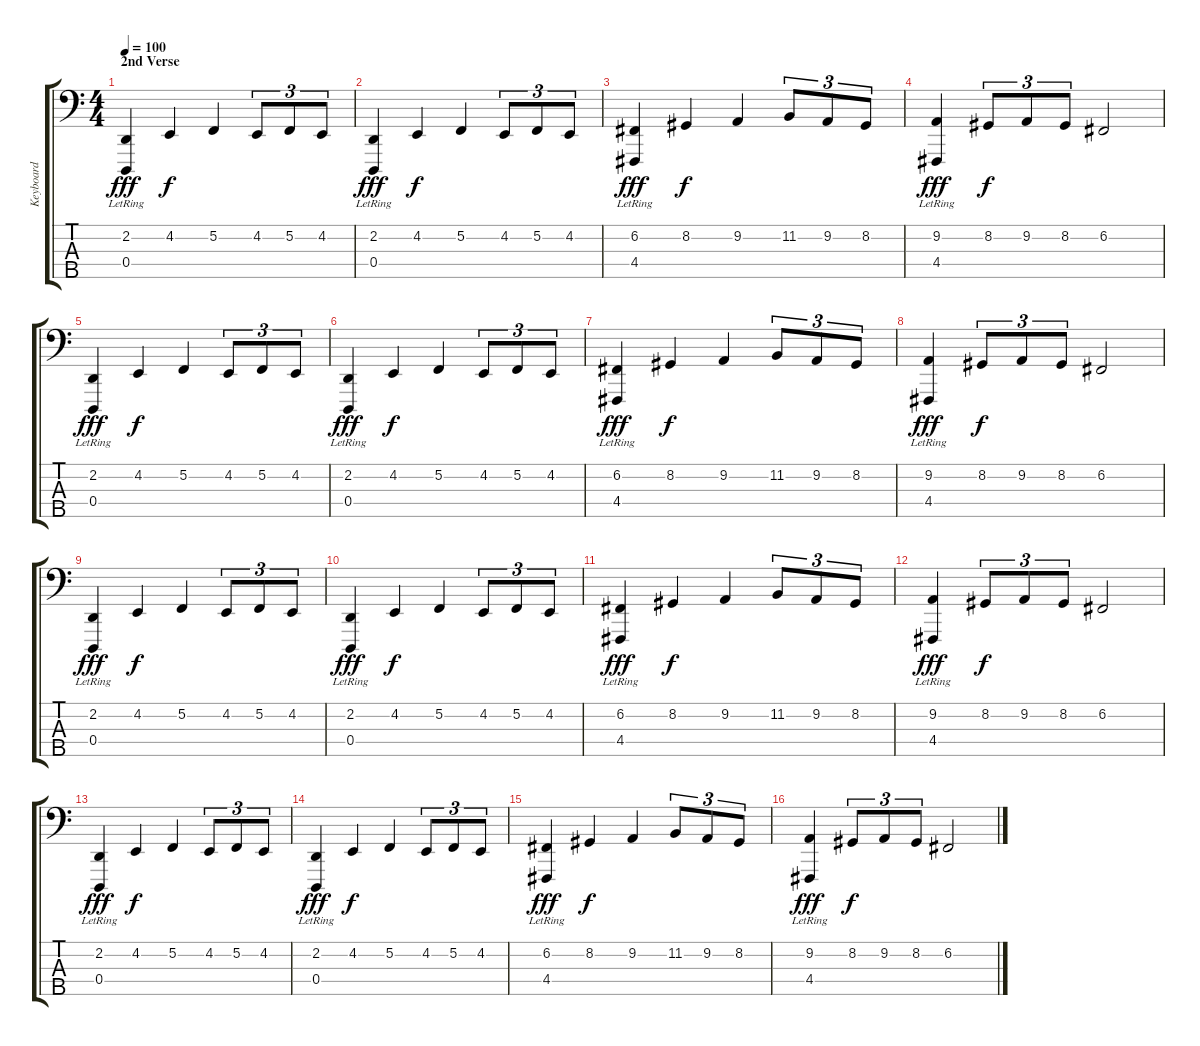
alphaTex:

\track ("Keyboard" "Keyboard") {instrument stringensemble1}
\staff {score tabs}
\tuning (F2 C2 G1 D1 A0) {hide}
\ts (4 4)
\section ("" "2nd Verse")
\tempo 100
\clef f4
\ks c
(2.2 0.4{lr}).4{dy fff} 4.2.4{dy f} 5.2.4 4.2.8{tu (3 2)} 5.2.8{tu (3 2)} 4.2.8{tu (3 2)} |
(2.2 0.4{lr}).4{dy fff} 4.2.4{dy f} 5.2.4 4.2.8{tu (3 2)} 5.2.8{tu (3 2)} 4.2.8{tu (3 2)} |
(6.2 4.4{lr}).4{dy fff} 8.2.4{dy f} 9.2.4 11.2.8{tu (3 2)} 9.2.8{tu (3 2)} 8.2.8{tu (3 2)} |
(9.2 4.4{lr}).4{dy fff} 8.2.8{tu (3 2) dy f} 9.2.8{tu (3 2)} 8.2.8{tu (3 2)} 6.2.2 |
(2.2 0.4{lr}).4{dy fff} 4.2.4{dy f} 5.2.4 4.2.8{tu (3 2)} 5.2.8{tu (3 2)} 4.2.8{tu (3 2)} |
(2.2 0.4{lr}).4{dy fff} 4.2.4{dy f} 5.2.4 4.2.8{tu (3 2)} 5.2.8{tu (3 2)} 4.2.8{tu (3 2)} |
(6.2 4.4{lr}).4{dy fff} 8.2.4{dy f} 9.2.4 11.2.8{tu (3 2)} 9.2.8{tu (3 2)} 8.2.8{tu (3 2)} |
(9.2 4.4{lr}).4{dy fff} 8.2.8{tu (3 2) dy f} 9.2.8{tu (3 2)} 8.2.8{tu (3 2)} 6.2.2 |
(2.2 0.4{lr}).4{dy fff} 4.2.4{dy f} 5.2.4 4.2.8{tu (3 2)} 5.2.8{tu (3 2)} 4.2.8{tu (3 2)} |
(2.2 0.4{lr}).4{dy fff} 4.2.4{dy f} 5.2.4 4.2.8{tu (3 2)} 5.2.8{tu (3 2)} 4.2.8{tu (3 2)} |
(6.2 4.4{lr}).4{dy fff} 8.2.4{dy f} 9.2.4 11.2.8{tu (3 2)} 9.2.8{tu (3 2)} 8.2.8{tu (3 2)} |
(9.2 4.4{lr}).4{dy fff} 8.2.8{tu (3 2) dy f} 9.2.8{tu (3 2)} 8.2.8{tu (3 2)} 6.2.2 |
(2.2 0.4{lr}).4{dy fff} 4.2.4{dy f} 5.2.4 4.2.8{tu (3 2)} 5.2.8{tu (3 2)} 4.2.8{tu (3 2)} |
(2.2 0.4{lr}).4{dy fff} 4.2.4{dy f} 5.2.4 4.2.8{tu (3 2)} 5.2.8{tu (3 2)} 4.2.8{tu (3 2)} |
(6.2 4.4{lr}).4{dy fff} 8.2.4{dy f} 9.2.4 11.2.8{tu (3 2)} 9.2.8{tu (3 2)} 8.2.8{tu (3 2)} |
(9.2 4.4{lr}).4{dy fff} 8.2.8{tu (3 2) dy f} 9.2.8{tu (3 2)} 8.2.8{tu (3 2)} 6.2.2
